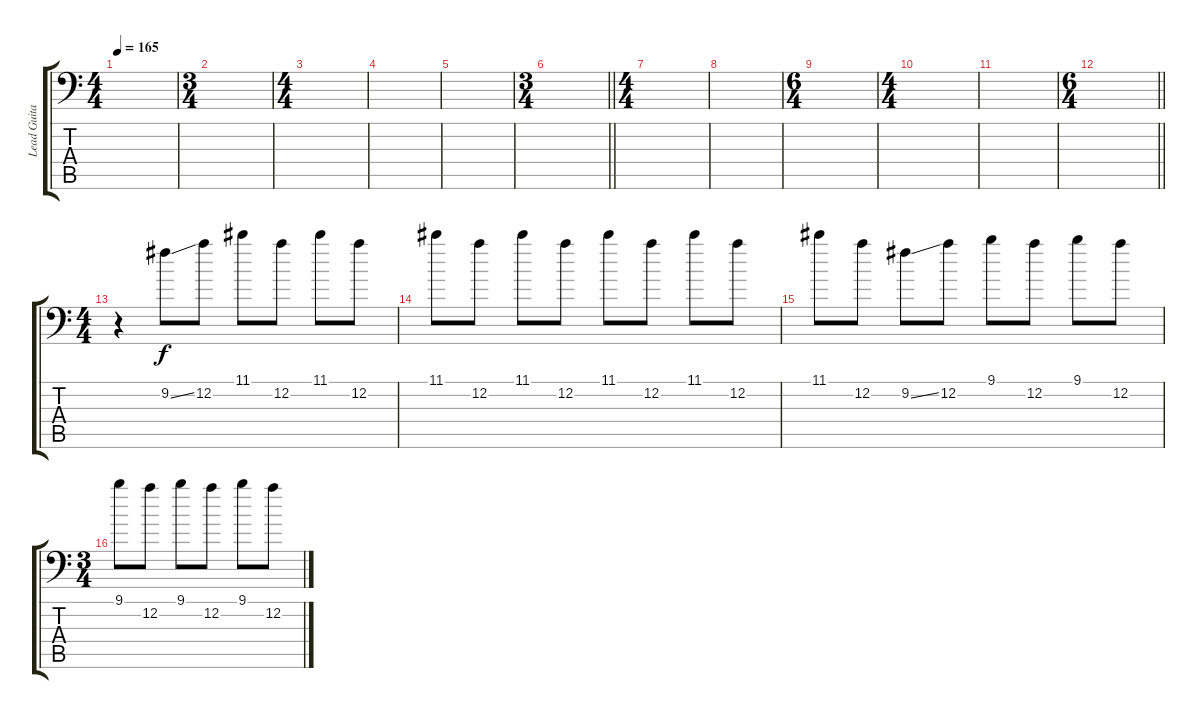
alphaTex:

\track ("Lead Guitar #1" "Lead Guita") {instrument distortionguitar}
\staff {score tabs}
\tuning (D4 A3 F3 C3 G2 A1) {hide}
\ts (4 4)
\tempo 165
\clef f4
\ks c
|
\ts (3 4)
|
\ts (4 4)
|
|
|
\ts (3 4)
\barLineRight lightlight
|
\ts (4 4)
\section ("" "")
|
|
\ts (6 4)
|
\ts (4 4)
|
|
\ts (6 4)
\barLineRight lightlight
|
\ts (4 4)
\section ("" "")
r.4{volume 10} 9.2{ss}.8 12.2.8 11.1.8 12.2.8 11.1.8 12.2.8 |
11.1.8 12.2.8 11.1.8 12.2.8 11.1.8 12.2.8 11.1.8 12.2.8 |
11.1.8 12.2.8 9.2{ss}.8 12.2.8 9.1.8 12.2.8 9.1.8 12.2.8 |
\ts (3 4)
9.1.8 12.2.8 9.1.8 12.2.8 9.1.8 12.2.8
